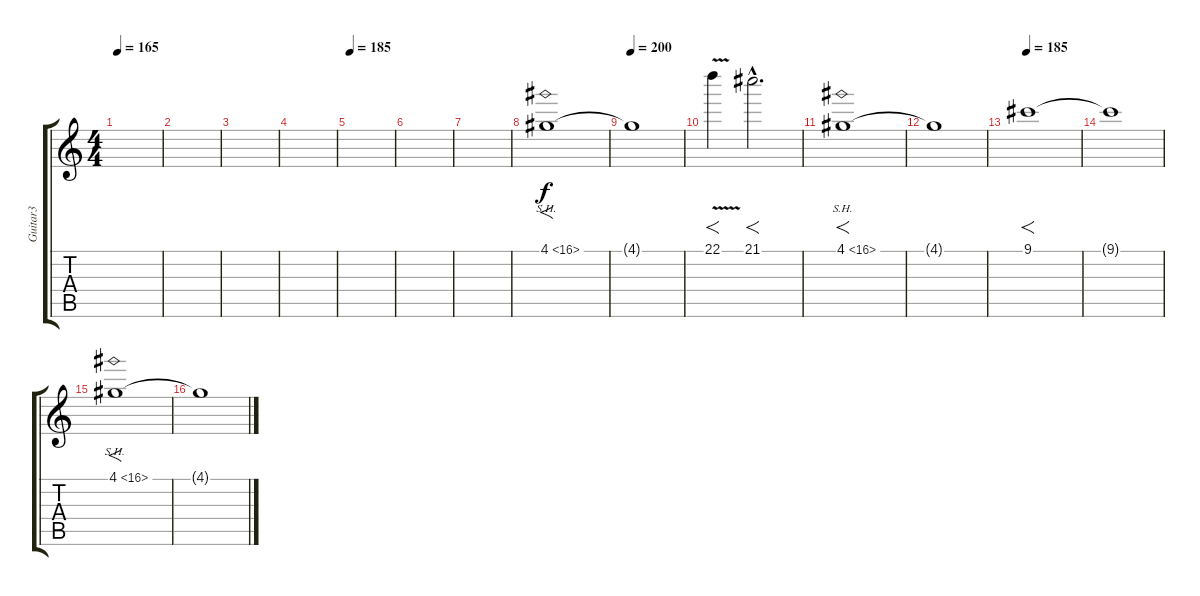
\track ("Guitar3" "Guitar3") {instrument overdrivenguitar}
\staff {score tabs}
\tuning (E4 B3 G3 D3 A2 E2) {hide}
\ts (4 4)
\tempo 145
\tempo 165
\clef g2
\ks c
|
|
|
|
\tempo 185
|
|
|
4.1{sh 12}.1{f} |
\tempo 200
4.1{t}.1 |
22.1{v}.4{f} 21.1{hac}.2{f d} |
4.1{sh 12}.1{f} |
4.1{t}.1 |
\tempo 185
9.1.1{f} |
9.1{t}.1 |
4.1{sh 12}.1{f} |
4.1{t}.1
